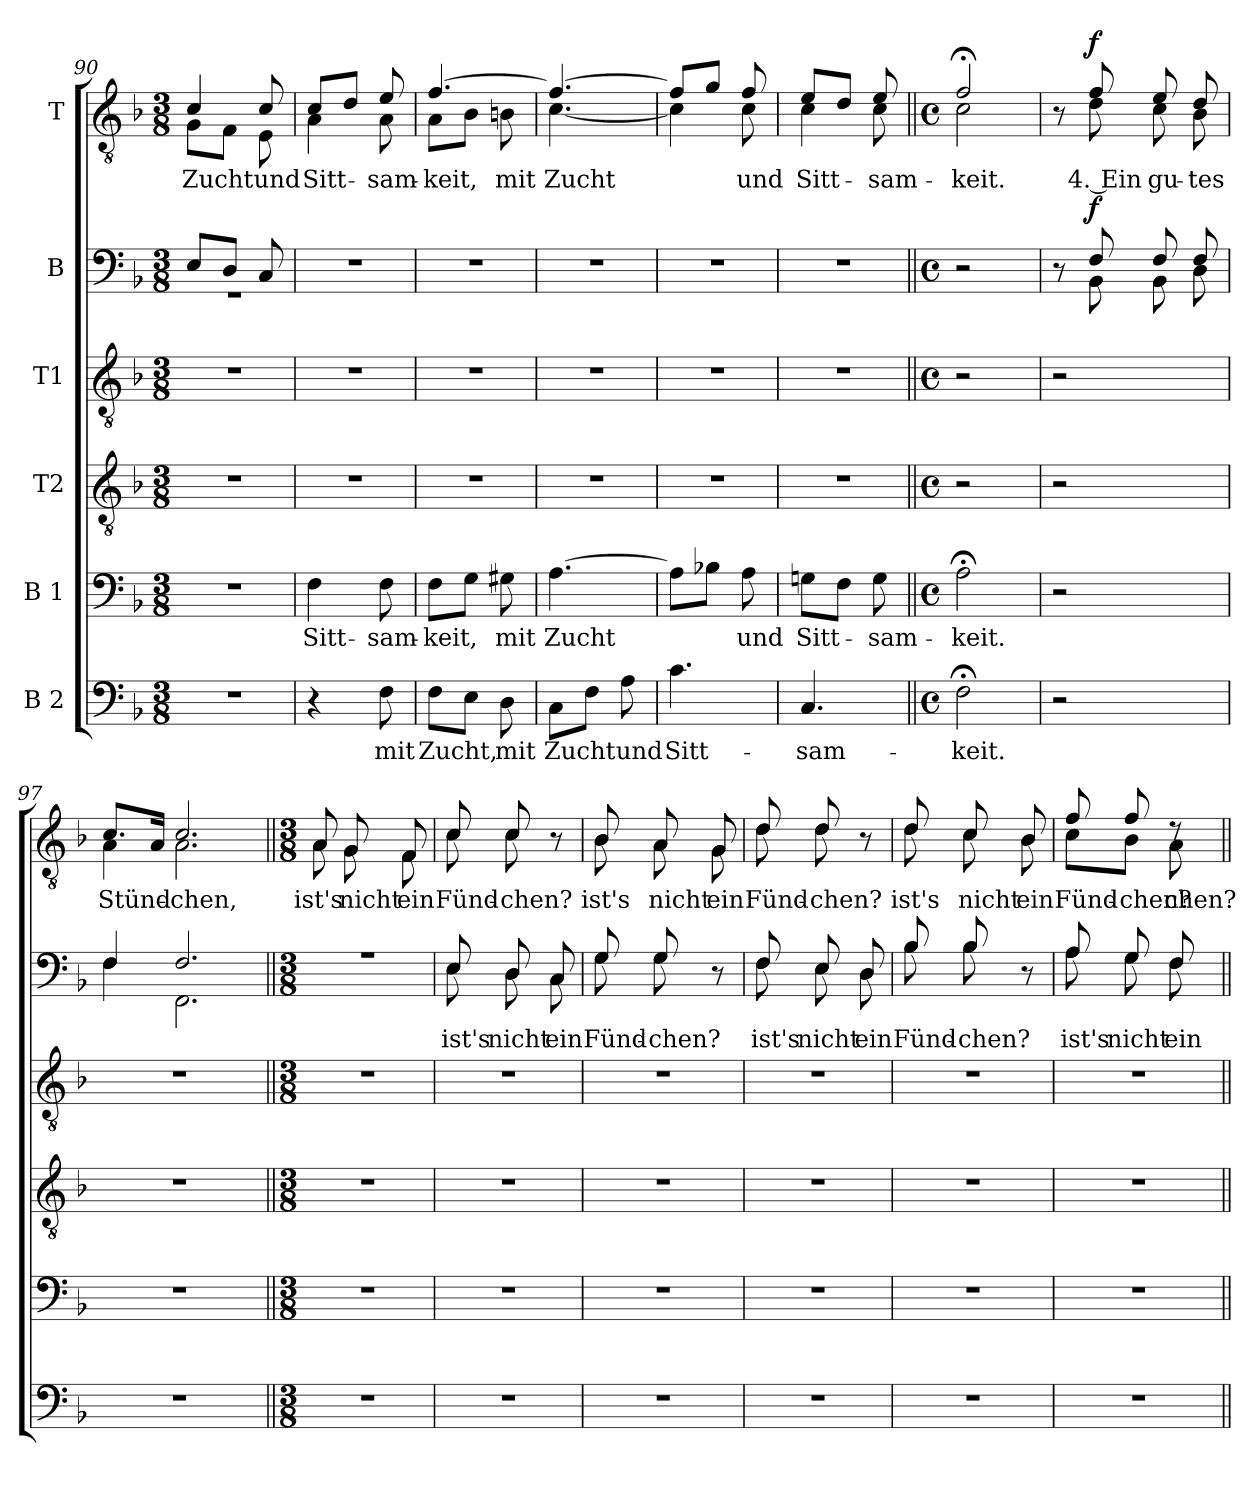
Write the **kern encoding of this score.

**kern	**text	**kern	**text	**kern	**kern	**kern	**text	**dynam	**kern	**text	**dynam
*part6	*part6	*part5	*part5	*part4	*part3	*part2	*part2	*part2	*part1	*part1	*part1
*staff6	*staff6	*staff5	*staff5	*staff4	*staff3	*staff2	*staff2	*staff2	*staff1	*staff1	*staff1
*I"B 2	*	*I"B 1	*	*I"T2	*I"T1	*I"B	*	*	*I"T	*	*
*clefF4	*	*clefF4	*	*clefGv2	*clefGv2	*clefF4	*	*	*clefGv2	*	*
*k[b-]	*	*k[b-]	*	*k[b-]	*k[b-]	*k[b-]	*	*	*k[b-]	*	*
*M3/8	*	*M3/8	*	*M3/8	*M3/8	*M3/8	*	*	*M3/8	*	*
=90	=90	=90	=90	=90	=90	=90	=90	=90	=90	=90	=90
*	*	*	*	*	*	*^	*	*	*	*	*
!	!	!	!	!	!	!	!	!	!	!	!LO:LY:b	!
*	*	*	*	*	*	*	*	*	*	*^	*	*
!	!	!	!	!	!	!	!	!	!	!	!	!LO:LY:b	!
4.r	.	4.r	.	4.r	4.r	8E/L	4.r	.	.	4c/	8G\L	Zucht	.
.	.	.	.	.	.	8D/J	.	.	.	.	8F\J	.	.
!	!	!	!	!	!	!	!	!	!	!	!	!LO:LY:b	!
!	!	!	!	!	!	!	!	!	!	!	!	!LO:LY:b	!
.	.	.	.	.	.	8C/	.	.	.	8c/	8E\	und	.
*	*	*	*	*	*	*v	*v	*	*	*	*	*	*
!!LO:LB:g=z	!!
=91	=91	=91	=91	=91	=91	=91	=91	=91	=91	=91	=91	=91
!	!	!	!LO:LY:b	!	!	!	!	!	!	!	!LO:LY:b	!
!	!	!	!	!	!	!	!	!	!	!	!LO:LY:b	!
4r	.	4F\	Sitt-	4.r	4.r	4.r	.	.	8c/L	4A\	Sitt-	.
.	.	.	.	.	.	.	.	.	8d/J	.	.	.
!	!LO:LY:b	!	!LO:LY:b	!	!	!	!	!	!	!	!LO:LY:b	!
!	!	!	!	!	!	!	!	!	!	!	!LO:LY:b	!
8F\	mit	8F\	-sam-	.	.	.	.	.	8e/	8A\	-sam-	.
=92	=92	=92	=92	=92	=92	=92	=92	=92	=92	=92	=92	=92
!	!LO:LY:b	!	!LO:LY:b	!	!	!	!	!	!	!	!LO:LY:b	!
!	!	!	!	!	!	!	!	!	!	!	!LO:LY:b	!
8F\L	Zucht,	8F\L	-keit,	4.r	4.r	4.r	.	.	[4.f/	8A\L	-keit,	.
8E\J	.	8G\J	.	.	.	.	.	.	.	8B-\J	.	.
!	!LO:LY:b	!	!LO:LY:b	!	!	!	!	!	!	!	!LO:LY:b	!
8D\	mit	8G#X\	mit	.	.	.	.	.	.	8Bn\	mit	.
=93	=93	=93	=93	=93	=93	=93	=93	=93	=93	=93	=93	=93
!	!LO:LY:b	!	!LO:LY:b	!	!	!	!	!	!	!	!LO:LY:b	!
8C\L	Zucht	[4.A\	-Zucht	4.r	4.r	4.r	.	.	4.f/_	[4.c\	-Zucht	.
8F\J	.	.	.	.	.	.	.	.	.	.	.	.
!	!LO:LY:b	!	!	!	!	!	!	!	!	!	!	!
8A\	und	.	.	.	.	.	.	.	.	.	.	.
=94	=94	=94	=94	=94	=94	=94	=94	=94	=94	=94	=94	=94
!	!LO:LY:b	!	!	!	!	!	!	!	!	!	!	!
4.c\	Sitt-	8A\L]	.	4.r	4.r	4.r	.	.	8f/L]	4c\]	.	.
.	.	8B-X\J	.	.	.	.	.	.	8g/J	.	.	.
!	!	!	!LO:LY:b	!	!	!	!	!	!	!	!LO:LY:b	!
.	.	8A\	und	.	.	.	.	.	8f/	8c\	und	.
=95	=95	=95	=95	=95	=95	=95	=95	=95	=95	=95	=95	=95
!	!LO:LY:b	!	!LO:LY:b	!	!	!	!	!	!	!	!LO:LY:b	!
4.C/	-sam-	8Gn\L	Sitt-	4.r	4.r	4.r	.	.	8e/L	4c\	Sitt-	.
.	.	8F\J	.	.	.	.	.	.	8d/J	.	.	.
!	!	!	!LO:LY:b	!	!	!	!	!	!	!	!LO:LY:b	!
.	.	8G\	-sam-	.	.	.	.	.	8e/	8c\	-sam-	.
=96||	=96||	=96||	=96||	=96||	=96||	=96||	=96||	=96||	=96||	=96||	=96||	=96||
*M4/4	*	*M4/4	*	*M4/4	*M4/4	*M4/4	*	*	*M4/4	*	*	*
*met(c)	*	*met(c)	*	*met(c)	*met(c)	*met(c)	*	*	*met(c)	*	*	*
!	!LO:LY:b	!	!LO:LY:b	!	!	!	!	!	!	!	!LO:LY:b	!
2F;<\	-keit.	2A;<\	-keit.	2r	2r	2r	.	.	2f;</	2c\	-keit.	.
!!LO:PB:g=z	!!
=96X1	=96X1	=96X1	=96X1	=96X1	=96X1	=96X1	=96X1	=96X1	=96X1	=96X1	=96X1	=96X1
*	*	*	*	*	*	*^	*	*	*	*	*	*
2r	.	2r	.	2r	2r	8r	8ryy	.	.	8r	8ryy	.	.
!	!	!	!	!	!	!	!	!	!LO:DY:a	!	!	!LO:LY:b	!LO:DY:a
.	.	.	.	.	.	8F/	8BB-\	.	f	8f/	8d\	4. Ein	f
!	!	!	!	!	!	!	!	!	!	!	!	!LO:LY:b	!
.	.	.	.	.	.	8F/	8BB-\	.	.	8e/	8c\	gu-	.
!	!	!	!	!	!	!	!	!	!	!	!	!LO:LY:b	!
.	.	.	.	.	.	8F/	8D\	.	.	8d/	8B-\	-tes	.
=97	=97	=97	=97	=97	=97	=97	=97	=97	=97	=97	=97	=97	=97
!	!	!	!	!	!	!	!	!	!	!	!	!LO:LY:b	!
1r	.	1r	.	1r	1r	4F/	4F\	.	.	8.c/L	4A\	Stünd-	.
.	.	.	.	.	.	.	.	.	.	16A/Jk	.	.	.
!	!	!	!	!	!	!	!	!	!	!	!	!LO:LY:b	!
.	.	.	.	.	.	2.F/	2.FF\	.	.	2.c/	2.A\	-chen,	.
=98||	=98||	=98||	=98||	=98||	=98||	=98||	=98||	=98||	=98||	=98||	=98||	=98||	=98||
*M3/8	*	*M3/8	*	*M3/8	*M3/8	*M3/8	*	*	*	*M3/8	*	*	*
!	!	!	!	!	!	!	!	!	!	!	!	!LO:LY:b	!
4.r	.	4.r	.	4.r	4.r	4.r	4.ryy	.	.	8A/	8A\	ist's	.
!	!	!	!	!	!	!	!	!	!	!	!	!LO:LY:b	!
.	.	.	.	.	.	.	.	.	.	8G/	8G\	nicht	.
!	!	!	!	!	!	!	!	!	!	!	!	!LO:LY:b	!
.	.	.	.	.	.	.	.	.	.	8F/	8F\	ein	.
=99	=99	=99	=99	=99	=99	=99	=99	=99	=99	=99	=99	=99	=99
!	!	!	!	!	!	!	!	!LO:LY:b	!	!	!	!LO:LY:b	!
4.r	.	4.r	.	4.r	4.r	8E/	8E\	ist's	.	8c/	8c\	Fünd-	.
!	!	!	!	!	!	!	!	!LO:LY:b	!	!	!	!LO:LY:b	!
.	.	.	.	.	.	8D/	8D\	nicht	.	8c/	8c\	-chen?	.
!	!	!	!	!	!	!	!	!LO:LY:b	!	!	!	!	!
.	.	.	.	.	.	8C/	8C\	ein	.	8r	8ryy	.	.
=100	=100	=100	=100	=100	=100	=100	=100	=100	=100	=100	=100	=100	=100
!	!	!	!	!	!	!	!	!LO:LY:b	!	!	!	!LO:LY:b	!
4.r	.	4.r	.	4.r	4.r	8G/	8G\	Fünd-	.	8B-/	8B-\	ist's	.
!	!	!	!	!	!	!	!	!LO:LY:b	!	!	!	!LO:LY:b	!
.	.	.	.	.	.	8G/	8G\	-chen?	.	8A/	8A\	nicht	.
!	!	!	!	!	!	!	!	!	!	!	!	!LO:LY:b	!
.	.	.	.	.	.	8r	8ryy	.	.	8G/	8G\	ein	.
!!LO:LB:g=z	!!
=101	=101	=101	=101	=101	=101	=101	=101	=101	=101	=101	=101	=101	=101
!	!	!	!	!	!	!	!	!LO:LY:b	!	!	!	!LO:LY:b	!
4.r	.	4.r	.	4.r	4.r	8F/	8F\	ist's	.	8d/	8d\	Fünd-	.
!	!	!	!	!	!	!	!	!LO:LY:b	!	!	!	!LO:LY:b	!
.	.	.	.	.	.	8E/	8E\	nicht	.	8d/	8d\	-chen?	.
!	!	!	!	!	!	!	!	!LO:LY:b	!	!	!	!	!
.	.	.	.	.	.	8D/	8D\	ein	.	8r	8ryy	.	.
=102	=102	=102	=102	=102	=102	=102	=102	=102	=102	=102	=102	=102	=102
!	!	!	!	!	!	!	!	!LO:LY:b	!	!	!	!LO:LY:b	!
4.r	.	4.r	.	4.r	4.r	8B-/	8B-\	Fünd-	.	8d/	8d\	ist's	.
!	!	!	!	!	!	!	!	!LO:LY:b	!	!	!	!LO:LY:b	!
.	.	.	.	.	.	8B-/	8B-\	-chen?	.	8c/	8c\	nicht	.
!	!	!	!	!	!	!	!	!	!	!	!	!LO:LY:b	!
.	.	.	.	.	.	8r	8ryy	.	.	8B-/	8B-\	ein	.
=103	=103	=103	=103	=103	=103	=103	=103	=103	=103	=103	=103	=103	=103
!	!	!	!	!	!	!	!	!LO:LY:b	!	!	!	!LO:LY:b	!
!	!	!	!	!	!	!	!	!	!	!	!	!LO:LY:b	!
4.r	.	4.r	.	4.r	4.r	8A/	8A\	ist's	.	8f/	8c\L	Fünd-	.
!	!	!	!	!	!	!	!	!LO:LY:b	!	!	!	!LO:LY:b	!
.	.	.	.	.	.	8G/	8G\	nicht	.	8f/	8B-\J	-chen?	.
!	!	!	!	!	!	!	!	!LO:LY:b	!	!	!	!LO:LY:b	!
.	.	.	.	.	.	8F/	8F\	ein	.	8rd	8A\	-chen?	.
*	*	*	*	*	*	*v	*v	*	*	*	*	*	*
*	*	*	*	*	*	*	*	*	*v	*v	*	*
=||	=||	=||	=||	=||	=||	=||	=||	=||	=||	=||	=||
*-	*-	*-	*-	*-	*-	*-	*-	*-	*-	*-	*-
